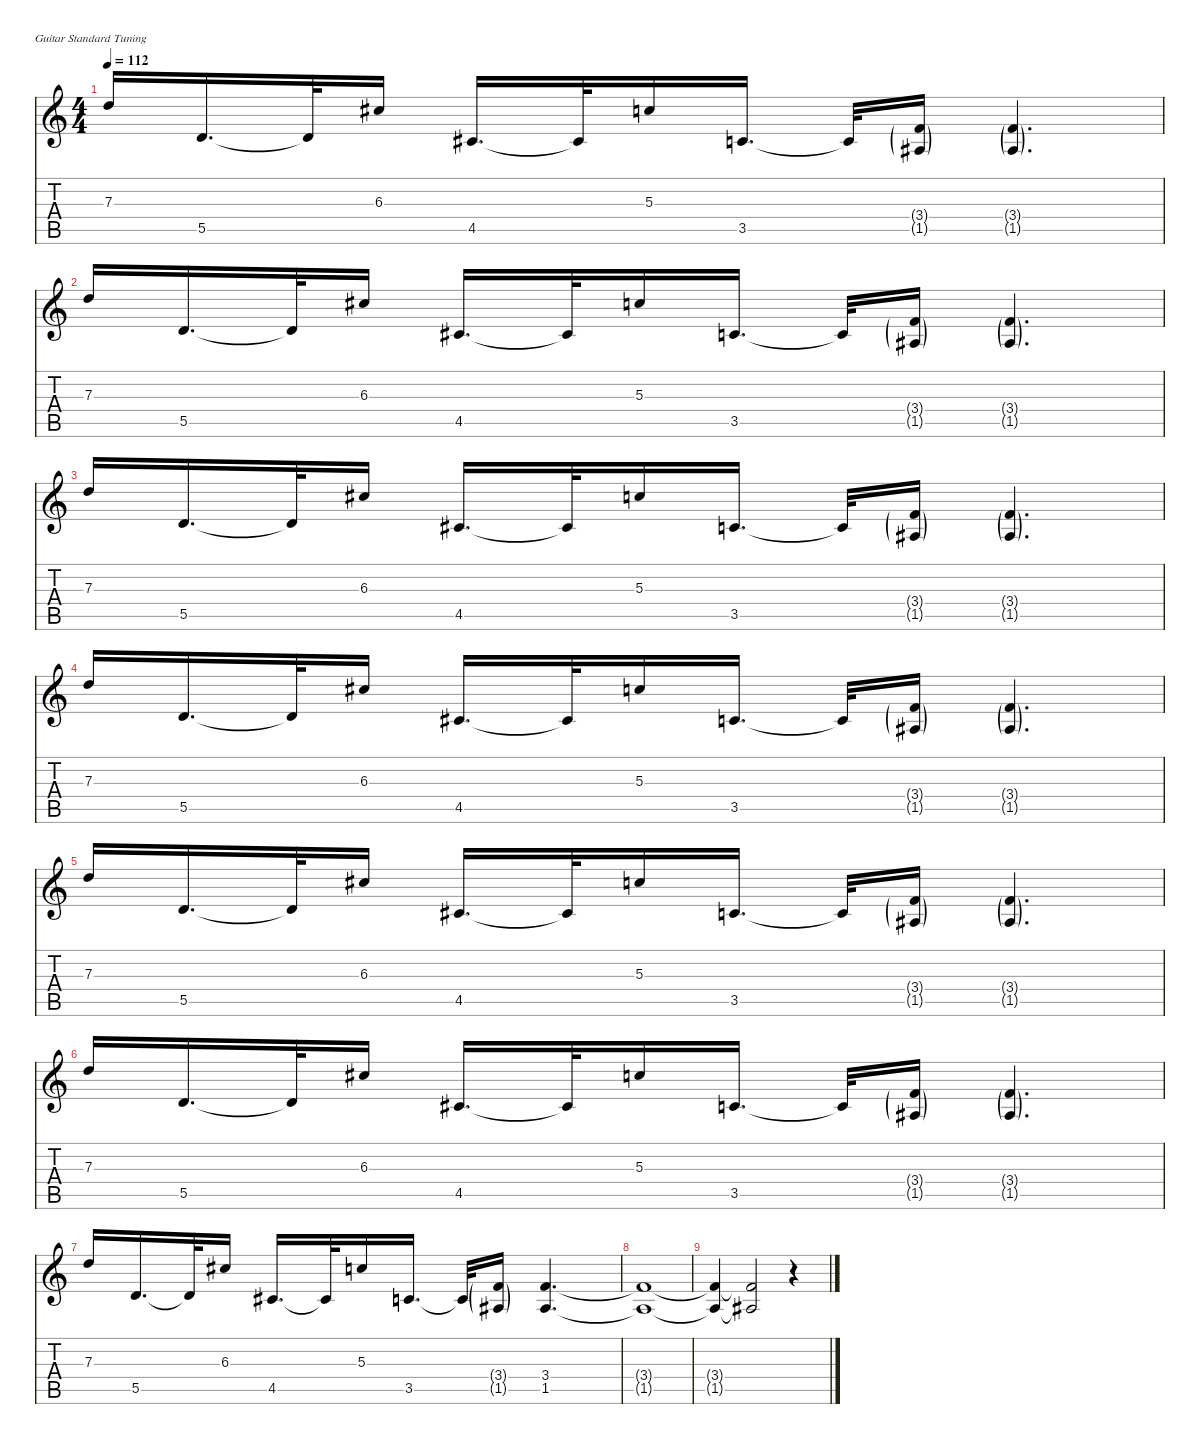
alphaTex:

\hideDynamics
\bracketExtendMode nobrackets
\singleTrackTrackNamePolicy hidden
\multiTrackTrackNamePolicy hidden
\firstSystemTrackNameMode fullname
\firstSystemTrackNameOrientation horizontal
\otherSystemsTrackNameOrientation horizontal
\track ("Guitar 2" "E-Gt") {defaultSystemsLayout 4 instrument distortionguitar}
\staff {score tabs}
\tuning (E4 B3 G3 D3 A2 E2)
\ts (4 4)
\tempo 112
\clef g2
\ks c
7.3.16{dy f beam Up} 5.5.16{d beam Up} 5.5{t}.32{beam Up} 6.3{acc #}.16{beam Up} 4.5{acc #}.16{d beam Up} 4.5{t acc #}.32{beam Up} 5.3.16{beam Up} 3.5.16{d beam Up} 3.5{t}.32{beam Up} (1.5{g acc #} 3.4{g}).16{beam Up} (3.4{g} 1.5{g acc #}).4{d beam Up} |
7.3.16{beam Up} 5.5.16{d beam Up} 5.5{t}.32{beam Up} 6.3{acc #}.16{beam Up} 4.5{acc #}.16{d beam Up} 4.5{t acc #}.32{beam Up} 5.3.16{beam Up} 3.5.16{d beam Up} 3.5{t}.32{beam Up} (1.5{g acc #} 3.4{g}).16{beam Up} (3.4{g} 1.5{g acc #}).4{d beam Up} |
7.3.16{beam Up} 5.5.16{d beam Up} 5.5{t}.32{beam Up} 6.3{acc #}.16{beam Up} 4.5{acc #}.16{d beam Up} 4.5{t acc #}.32{beam Up} 5.3.16{beam Up} 3.5.16{d beam Up} 3.5{t}.32{beam Up} (1.5{g acc #} 3.4{g}).16{beam Up} (3.4{g} 1.5{g acc #}).4{d beam Up} |
7.3.16{beam Up} 5.5.16{d beam Up} 5.5{t}.32{beam Up} 6.3{acc #}.16{beam Up} 4.5{acc #}.16{d beam Up} 4.5{t acc #}.32{beam Up} 5.3.16{beam Up} 3.5.16{d beam Up} 3.5{t}.32{beam Up} (1.5{g acc #} 3.4{g}).16{beam Up} (3.4{g} 1.5{g acc #}).4{d beam Up} |
7.3.16{beam Up} 5.5.16{d beam Up} 5.5{t}.32{beam Up} 6.3{acc #}.16{beam Up} 4.5{acc #}.16{d beam Up} 4.5{t acc #}.32{beam Up} 5.3.16{beam Up} 3.5.16{d beam Up} 3.5{t}.32{beam Up} (1.5{g acc #} 3.4{g}).16{beam Up} (3.4{g} 1.5{g acc #}).4{d beam Up} |
7.3.16{beam Up} 5.5.16{d beam Up} 5.5{t}.32{beam Up} 6.3{acc #}.16{beam Up} 4.5{acc #}.16{d beam Up} 4.5{t acc #}.32{beam Up} 5.3.16{beam Up} 3.5.16{d beam Up} 3.5{t}.32{beam Up} (1.5{g acc #} 3.4{g}).16{beam Up} (3.4{g} 1.5{g acc #}).4{d beam Up} |
7.3.16{beam Up} 5.5.16{d beam Up} 5.5{t}.32{beam Up} 6.3{acc #}.16{beam Up} 4.5{acc #}.16{d beam Up} 4.5{t acc #}.32{beam Up} 5.3.16{beam Up} 3.5.16{d beam Up} 3.5{t}.32{beam Up} (1.5{g acc #} 3.4{g}).16{beam Up} (3.4 1.5{acc #}).4{d beam Up} |
(3.4{t} 1.5{t acc #}).1{beam Up} |
(3.4{t} 1.5{t acc #}).4{beam Up} (3.4{t} 1.5{t acc #}).2{beam Up} r.4{beam Up}
